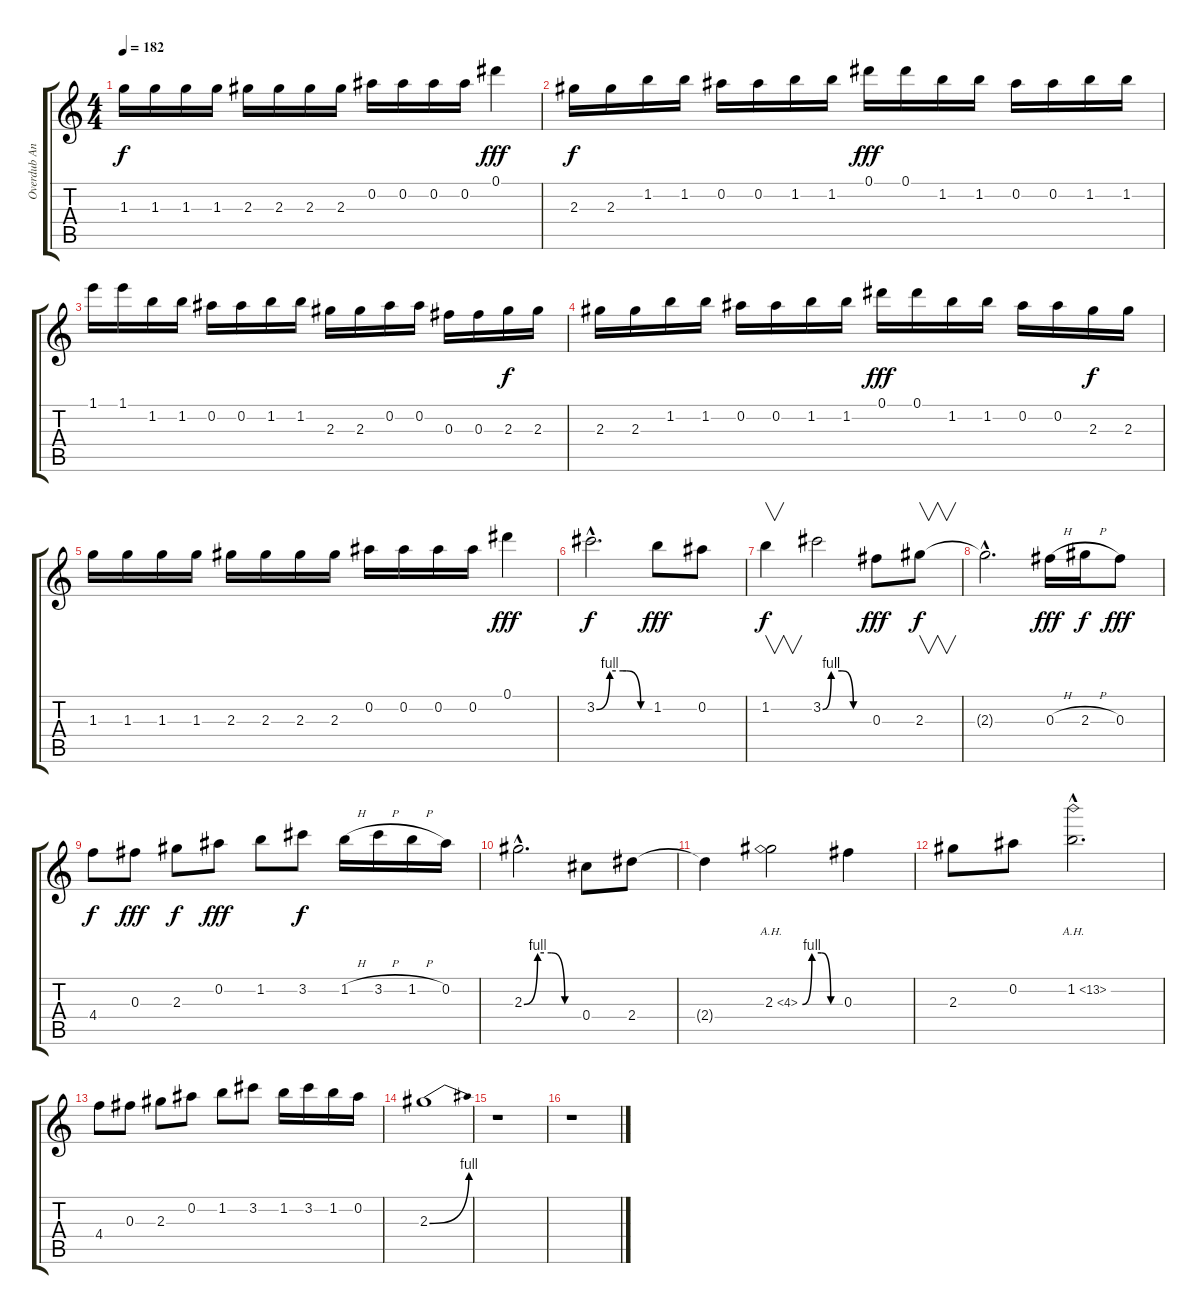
\track ("Overdub André" "Overdub An") {instrument fretlessbass}
\staff {score tabs}
\tuning (Eb5 Bb4 Gb4 Db4 Ab3 Eb3) {hide}
\ts (4 4)
\tempo 182
\clef g2
\ks c
1.3.16{dy f} 1.3.16 1.3.16 1.3.16 2.3.16 2.3.16 2.3.16 2.3.16 0.2.16 0.2.16 0.2.16 0.2.16 0.1.4{dy fff instrument guitarharmonics} |
2.3.16{dy f instrument fretlessbass} 2.3.16 1.2.16 1.2.16 0.2.16 0.2.16 1.2.16 1.2.16 0.1.16{dy fff} 0.1.16 1.2.16 1.2.16 0.2.16 0.2.16 1.2.16 1.2.16 |
1.1.16 1.1.16 1.2.16 1.2.16 0.2.16 0.2.16 1.2.16 1.2.16 2.3.16 2.3.16 0.2.16 0.2.16 0.3.16 0.3.16 2.3.16{dy f} 2.3.16 |
2.3.16 2.3.16 1.2.16 1.2.16 0.2.16 0.2.16 1.2.16 1.2.16 0.1.16{dy fff} 0.1.16 1.2.16 1.2.16 0.2.16 0.2.16 2.3.16{dy f} 2.3.16 |
1.3.16 1.3.16 1.3.16 1.3.16 2.3.16 2.3.16 2.3.16 2.3.16 0.2.16 0.2.16 0.2.16 0.2.16 0.1.4{dy fff instrument guitarharmonics} |
3.2{be (custom 0 0 15 4 30 4 34 4 50 0 60 0) hac}.2{d dy f instrument fretlessbass} 1.2.8{dy fff} 0.2.8 |
1.2.4{v dy f} 3.2{be (custom 0 0 11 4 25 4 40 0 60 0)}.2 0.3.8{dy fff} 2.3.8{v dy f} |
2.3{hac t}.2{d} 0.3{h}.16{dy fff} 2.3{h}.16{dy f} 0.3.8{dy fff} |
4.4.8{dy f} 0.3.8{dy fff} 2.3.8{dy f} 0.2.8{dy fff} 1.2.8 3.2.8{dy f} 1.2{h}.16 3.2{h}.16 1.2{h}.16 0.2.16 |
2.3{be (custom 0 0 15 4 30 4 45 0 60 0) hac}.2{d} 0.4.8 2.4.8 |
2.4{t}.4 2.3{be (custom 0 0 15 4 30 4 45 0 60 0) ah 2}.2 0.3.4 |
2.3.8 0.2.8 1.2{ah 12 hac}.2{d} |
4.4.8 0.3.8 2.3.8 0.2.8 1.2.8 3.2.8 1.2.16 3.2.16 1.2.16 0.2.16 |
2.3{be (bend 0 0 60 4)}.1 |
r.1 |
r.1
